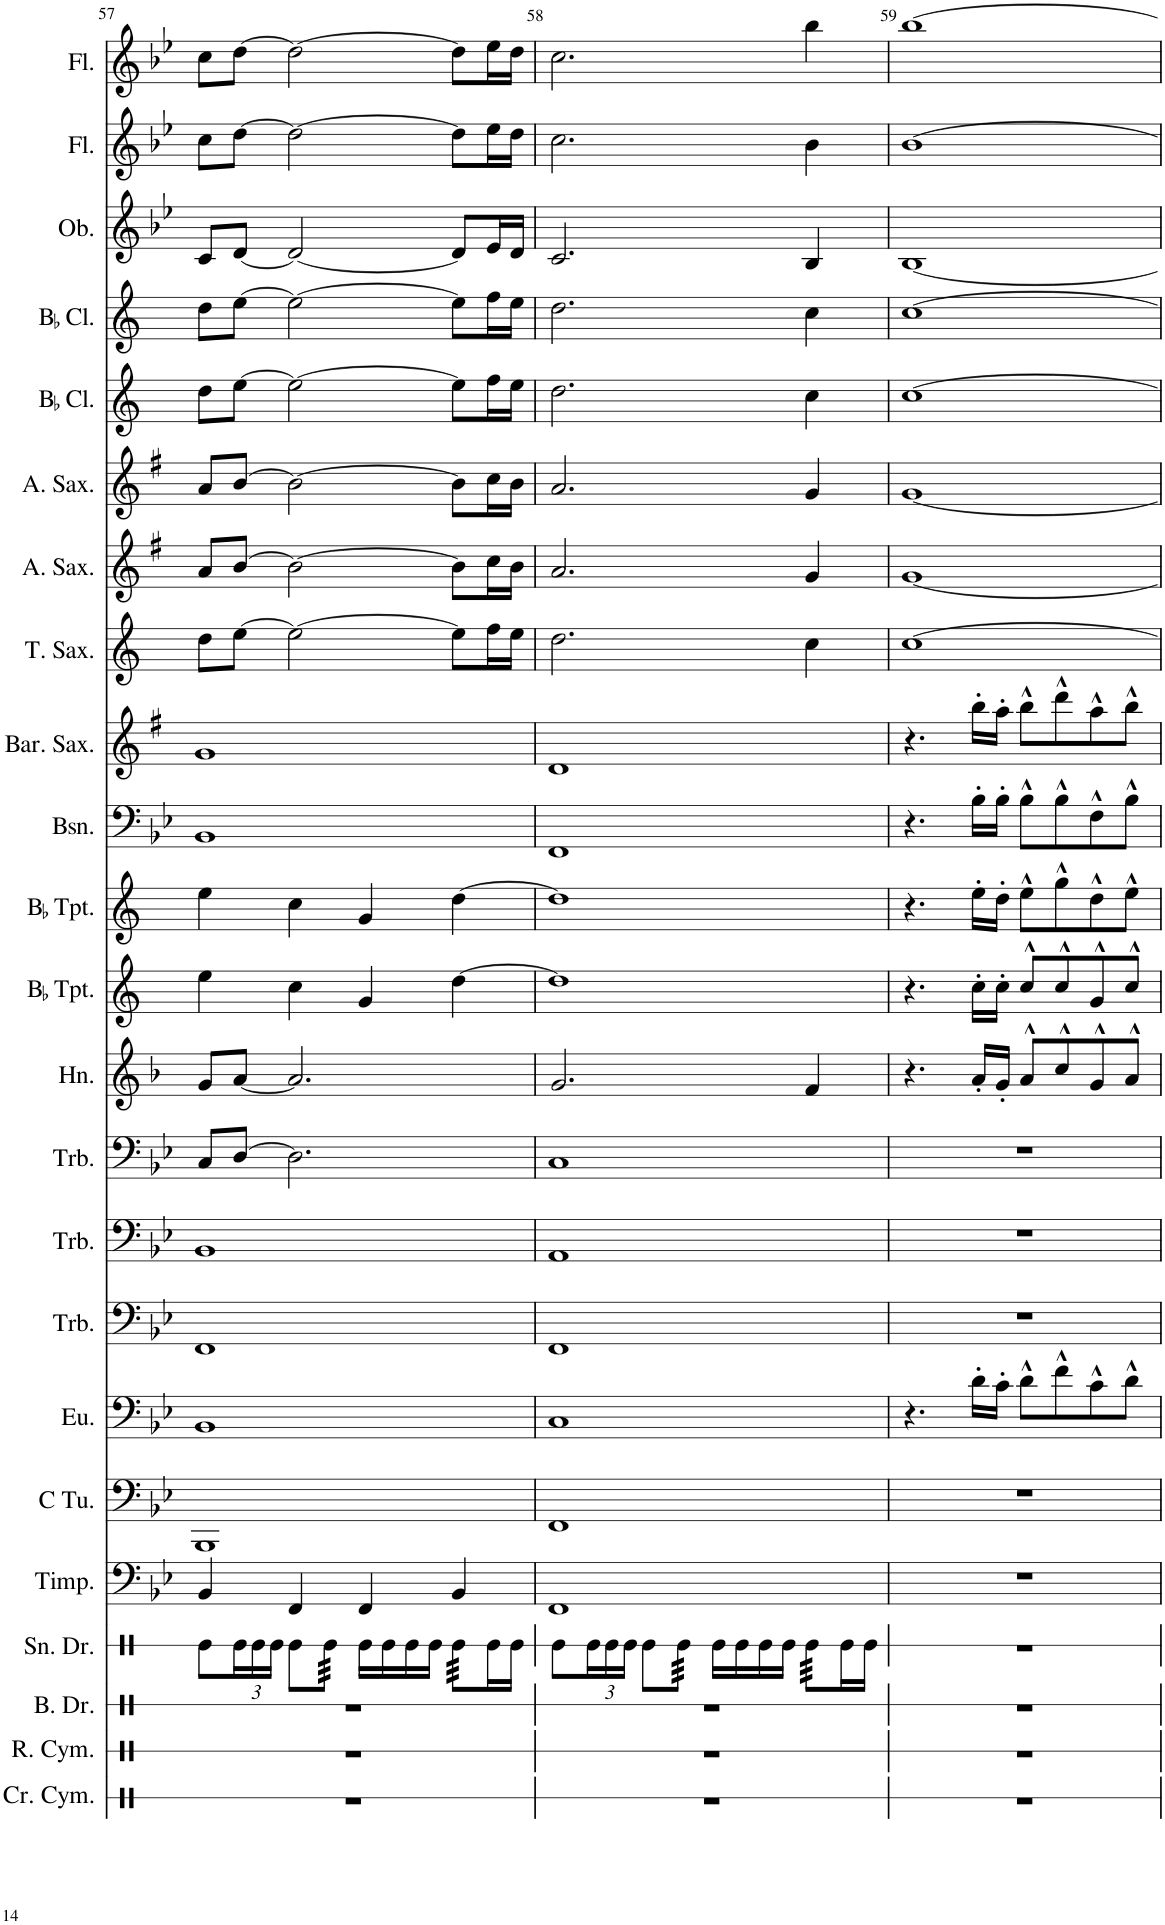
**kern	**kern	**kern	**kern	**kern	**kern	**kern	**kern	**kern	**kern	**kern	**kern	**kern	**kern	**kern	**kern	**kern	**kern	**kern	**kern	**kern	**kern	**kern
*part23	*part22	*part21	*part20	*part19	*part18	*part17	*part16	*part15	*part14	*part13	*part12	*part11	*part10	*part9	*part8	*part7	*part6	*part5	*part4	*part3	*part2	*part1
*staff23	*staff22	*staff21	*staff20	*staff19	*staff18	*staff17	*staff16	*staff15	*staff14	*staff13	*staff12	*staff11	*staff10	*staff9	*staff8	*staff7	*staff6	*staff5	*staff4	*staff3	*staff2	*staff1
*I"Crash Cymbal	*I"Ride Cymbal	*I"Bass Drum	*I"Snare Drum	*I"Timpani	*I"C Tuba	*I"Euphonium	*I"Trombone 3	*I"Trombone 2	*I"Trombone 1	*I"Horn	*I"BaccidentalFlat Trumpet	*I"BaccidentalFlat Trumpet	*I"Bassoon	*I"Baritone Saxophone	*I"Tenor Saxophone	*I"Alto Saxophone	*I"Alto Saxophone	*I"BaccidentalFlat Clarinet	*I"BaccidentalFlat Clarinet	*I"Oboe	*I"Flute	*I"Flute
*I'Cr. Cym.	*I'R. Cym.	*I'B. Dr.	*I'Sn. Dr.	*I'Timp.	*I'C Tu.	*I'Eu.	*I'Trb.	*I'Trb.	*I'Trb.	*I'Hn.	*I'BaccidentalFlat Tpt.	*I'BaccidentalFlat Tpt.	*I'Bsn.	*I'Bar. Sax.	*I'T. Sax.	*I'A. Sax.	*I'A. Sax.	*I'BaccidentalFlat Cl.	*I'BaccidentalFlat Cl.	*I'Ob.	*I'Fl.	*I'Fl.
!!LO:PB:g=z
*clefX	*clefX	*clefX	*clefX	*clefF4	*clefF4	*clefF4	*clefF4	*clefF4	*clefF4	*clefG2	*clefG2	*clefG2	*clefF4	*clefG2	*clefG2	*clefG2	*clefG2	*clefG2	*clefG2	*clefG2	*clefG2	*clefG2
*	*	*	*	*	*	*	*	*	*	*Trd4c7	*Trd1c2	*Trd1c2	*	*Trd12c21	*Trd8c14	*Trd5c9	*Trd5c9	*Trd1c2	*Trd1c2	*	*	*
*k[]	*k[]	*k[]	*k[]	*k[b-e-]	*k[b-e-]	*k[b-e-]	*k[b-e-]	*k[b-e-]	*k[b-e-]	*k[b-]	*k[]	*k[]	*k[b-e-]	*k[f#]	*k[]	*k[f#]	*k[f#]	*k[]	*k[]	*k[b-e-]	*k[b-e-]	*k[b-e-]
*M4/4	*M4/4	*M4/4	*M4/4	*M4/4	*M4/4	*M4/4	*M4/4	*M4/4	*M4/4	*M4/4	*M4/4	*M4/4	*M4/4	*M4/4	*M4/4	*M4/4	*M4/4	*M4/4	*M4/4	*M4/4	*M4/4	*M4/4
=57	=57	=57	=57	=57	=57	=57	=57	=57	=57	=57	=57	=57	=57	=57	=57	=57	=57	=57	=57	=57	=57	=57
1r	1r	1r	8Re\L	4BB-/	1BBB-	1BB-	1FF	1BB-	8C/L	8g/L	4ee\	4ee\	1BB-	1g	8dd\L	8a/L	8a/L	8dd\L	8dd\L	8c/L	8cc\L	8cc\L
*	*	*	*Xbrackettup	*	*	*	*	*	*	*	*	*	*	*	*	*	*	*	*	*	*	*
.	.	.	24Re\L	.	.	.	.	.	[8D/J	[8a/J	.	.	.	.	[8ee\J	[8b/J	[8b/J	[8ee\J	[8ee\J	[8d/J	[8dd\J	[8dd\J
.	.	.	24Re\	.	.	.	.	.	.	.	.	.	.	.	.	.	.	.	.	.	.	.
.	.	.	24Re\JJ	.	.	.	.	.	.	.	.	.	.	.	.	.	.	.	.	.	.	.
.	.	.	8Re\L	4FF/	.	.	.	.	2.D\]	2.a/]	4cc\	4cc\	.	.	2ee\_	2b\_	2b\_	2ee\_	2ee\_	2d/_	2dd\_	2dd\_
*	*	*	*tremolo	*	*	*	*	*	*	*	*	*	*	*	*	*	*	*	*	*	*	*
.	.	.	64Re\	.	.	.	.	.	.	.	.	.	.	.	.	.	.	.	.	.	.	.
.	.	.	64Re\	.	.	.	.	.	.	.	.	.	.	.	.	.	.	.	.	.	.	.
.	.	.	64Re\	.	.	.	.	.	.	.	.	.	.	.	.	.	.	.	.	.	.	.
.	.	.	64Re\	.	.	.	.	.	.	.	.	.	.	.	.	.	.	.	.	.	.	.
.	.	.	64Re\	.	.	.	.	.	.	.	.	.	.	.	.	.	.	.	.	.	.	.
.	.	.	64Re\	.	.	.	.	.	.	.	.	.	.	.	.	.	.	.	.	.	.	.
.	.	.	64Re\	.	.	.	.	.	.	.	.	.	.	.	.	.	.	.	.	.	.	.
.	.	.	64Re\JJJJ	.	.	.	.	.	.	.	.	.	.	.	.	.	.	.	.	.	.	.
*	*	*	*Xtremolo	*	*	*	*	*	*	*	*	*	*	*	*	*	*	*	*	*	*	*
.	.	.	16Re\LL	4FF/	.	.	.	.	.	.	4g/	4g/	.	.	.	.	.	.	.	.	.	.
.	.	.	16Re\	.	.	.	.	.	.	.	.	.	.	.	.	.	.	.	.	.	.	.
.	.	.	16Re\	.	.	.	.	.	.	.	.	.	.	.	.	.	.	.	.	.	.	.
.	.	.	16Re\JJ	.	.	.	.	.	.	.	.	.	.	.	.	.	.	.	.	.	.	.
*	*	*	*tremolo	*	*	*	*	*	*	*	*	*	*	*	*	*	*	*	*	*	*	*
.	.	.	64Re\LLLL	4BB-/	.	.	.	.	.	.	[4dd\	[4dd\	.	.	8ee\L]	8b\L]	8b\L]	8ee\L]	8ee\L]	8d/L]	8dd\L]	8dd\L]
.	.	.	64Re\	.	.	.	.	.	.	.	.	.	.	.	.	.	.	.	.	.	.	.
.	.	.	64Re\	.	.	.	.	.	.	.	.	.	.	.	.	.	.	.	.	.	.	.
.	.	.	64Re\	.	.	.	.	.	.	.	.	.	.	.	.	.	.	.	.	.	.	.
.	.	.	64Re\	.	.	.	.	.	.	.	.	.	.	.	.	.	.	.	.	.	.	.
.	.	.	64Re\	.	.	.	.	.	.	.	.	.	.	.	.	.	.	.	.	.	.	.
.	.	.	64Re\	.	.	.	.	.	.	.	.	.	.	.	.	.	.	.	.	.	.	.
.	.	.	64Re\	.	.	.	.	.	.	.	.	.	.	.	.	.	.	.	.	.	.	.
*	*	*	*Xtremolo	*	*	*	*	*	*	*	*	*	*	*	*	*	*	*	*	*	*	*
.	.	.	16Re\L	.	.	.	.	.	.	.	.	.	.	.	16ff\L	16cc\L	16cc\L	16ff\L	16ff\L	16e-/L	16ee-\L	16ee-\L
.	.	.	16Re\JJ	.	.	.	.	.	.	.	.	.	.	.	16ee\JJ	16b\JJ	16b\JJ	16ee\JJ	16ee\JJ	16d/JJ	16dd\JJ	16dd\JJ
=58	=58	=58	=58	=58	=58	=58	=58	=58	=58	=58	=58	=58	=58	=58	=58	=58	=58	=58	=58	=58	=58	=58
1r	1r	1r	8Re\L	1FF	1FF	1C	1FF	1AA	1C	2.g/	1dd]	1dd]	1FF	1d	2.dd\	2.a/	2.a/	2.dd\	2.dd\	2.c/	2.cc\	2.cc\
.	.	.	24Re\L	.	.	.	.	.	.	.	.	.	.	.	.	.	.	.	.	.	.	.
.	.	.	24Re\	.	.	.	.	.	.	.	.	.	.	.	.	.	.	.	.	.	.	.
.	.	.	24Re\JJ	.	.	.	.	.	.	.	.	.	.	.	.	.	.	.	.	.	.	.
.	.	.	8Re\L	.	.	.	.	.	.	.	.	.	.	.	.	.	.	.	.	.	.	.
*	*	*	*tremolo	*	*	*	*	*	*	*	*	*	*	*	*	*	*	*	*	*	*	*
.	.	.	64Re\	.	.	.	.	.	.	.	.	.	.	.	.	.	.	.	.	.	.	.
.	.	.	64Re\	.	.	.	.	.	.	.	.	.	.	.	.	.	.	.	.	.	.	.
.	.	.	64Re\	.	.	.	.	.	.	.	.	.	.	.	.	.	.	.	.	.	.	.
.	.	.	64Re\	.	.	.	.	.	.	.	.	.	.	.	.	.	.	.	.	.	.	.
.	.	.	64Re\	.	.	.	.	.	.	.	.	.	.	.	.	.	.	.	.	.	.	.
.	.	.	64Re\	.	.	.	.	.	.	.	.	.	.	.	.	.	.	.	.	.	.	.
.	.	.	64Re\	.	.	.	.	.	.	.	.	.	.	.	.	.	.	.	.	.	.	.
.	.	.	64Re\JJJJ	.	.	.	.	.	.	.	.	.	.	.	.	.	.	.	.	.	.	.
*	*	*	*Xtremolo	*	*	*	*	*	*	*	*	*	*	*	*	*	*	*	*	*	*	*
.	.	.	16Re\LL	.	.	.	.	.	.	.	.	.	.	.	.	.	.	.	.	.	.	.
.	.	.	16Re\	.	.	.	.	.	.	.	.	.	.	.	.	.	.	.	.	.	.	.
.	.	.	16Re\	.	.	.	.	.	.	.	.	.	.	.	.	.	.	.	.	.	.	.
.	.	.	16Re\JJ	.	.	.	.	.	.	.	.	.	.	.	.	.	.	.	.	.	.	.
*	*	*	*tremolo	*	*	*	*	*	*	*	*	*	*	*	*	*	*	*	*	*	*	*
.	.	.	64Re\LLLL	.	.	.	.	.	.	4f/	.	.	.	.	4cc\	4g/	4g/	4cc\	4cc\	4B-/	4b-\	4bb-\
.	.	.	64Re\	.	.	.	.	.	.	.	.	.	.	.	.	.	.	.	.	.	.	.
.	.	.	64Re\	.	.	.	.	.	.	.	.	.	.	.	.	.	.	.	.	.	.	.
.	.	.	64Re\	.	.	.	.	.	.	.	.	.	.	.	.	.	.	.	.	.	.	.
.	.	.	64Re\	.	.	.	.	.	.	.	.	.	.	.	.	.	.	.	.	.	.	.
.	.	.	64Re\	.	.	.	.	.	.	.	.	.	.	.	.	.	.	.	.	.	.	.
.	.	.	64Re\	.	.	.	.	.	.	.	.	.	.	.	.	.	.	.	.	.	.	.
.	.	.	64Re\	.	.	.	.	.	.	.	.	.	.	.	.	.	.	.	.	.	.	.
*	*	*	*Xtremolo	*	*	*	*	*	*	*	*	*	*	*	*	*	*	*	*	*	*	*
.	.	.	16Re\L	.	.	.	.	.	.	.	.	.	.	.	.	.	.	.	.	.	.	.
.	.	.	16Re\JJ	.	.	.	.	.	.	.	.	.	.	.	.	.	.	.	.	.	.	.
=59	=59	=59	=59	=59	=59	=59	=59	=59	=59	=59	=59	=59	=59	=59	=59	=59	=59	=59	=59	=59	=59	=59
1r	1r	1r	1r	1r	1r	4.r	1r	1r	1r	4.r	4.r	4.r	4.r	4.r	[1cc	[1g	[1g	[1cc	[1cc	[1B-	[1b-	[1bb-
.	.	.	.	.	.	16d'\LL	.	.	.	16a'/LL	16cc'\LL	16ee'\LL	16B-'\LL	16bb'\LL	.	.	.	.	.	.	.	.
.	.	.	.	.	.	16c'\JJ	.	.	.	16g'/JJ	16cc'\JJ	16dd'\JJ	16B-'\JJ	16aa'\JJ	.	.	.	.	.	.	.	.
.	.	.	.	.	.	8d^^\L	.	.	.	8a^^/L	8cc^^/L	8ee^^\L	8B-^^\L	8bb^^\L	.	.	.	.	.	.	.	.
.	.	.	.	.	.	8f^^\	.	.	.	8cc^^/	8cc^^/	8gg^^\	8B-^^\	8ddd^^\	.	.	.	.	.	.	.	.
.	.	.	.	.	.	8c^^\	.	.	.	8g^^/	8g^^/	8dd^^\	8F^^\	8aa^^\	.	.	.	.	.	.	.	.
.	.	.	.	.	.	8d^^\J	.	.	.	8a^^/J	8cc^^/J	8ee^^\J	8B-^^\J	8bb^^\J	.	.	.	.	.	.	.	.
=	=	=	=	=	=	=	=	=	=	=	=	=	=	=	=	=	=	=	=	=	=	=
*-	*-	*-	*-	*-	*-	*-	*-	*-	*-	*-	*-	*-	*-	*-	*-	*-	*-	*-	*-	*-	*-	*-
